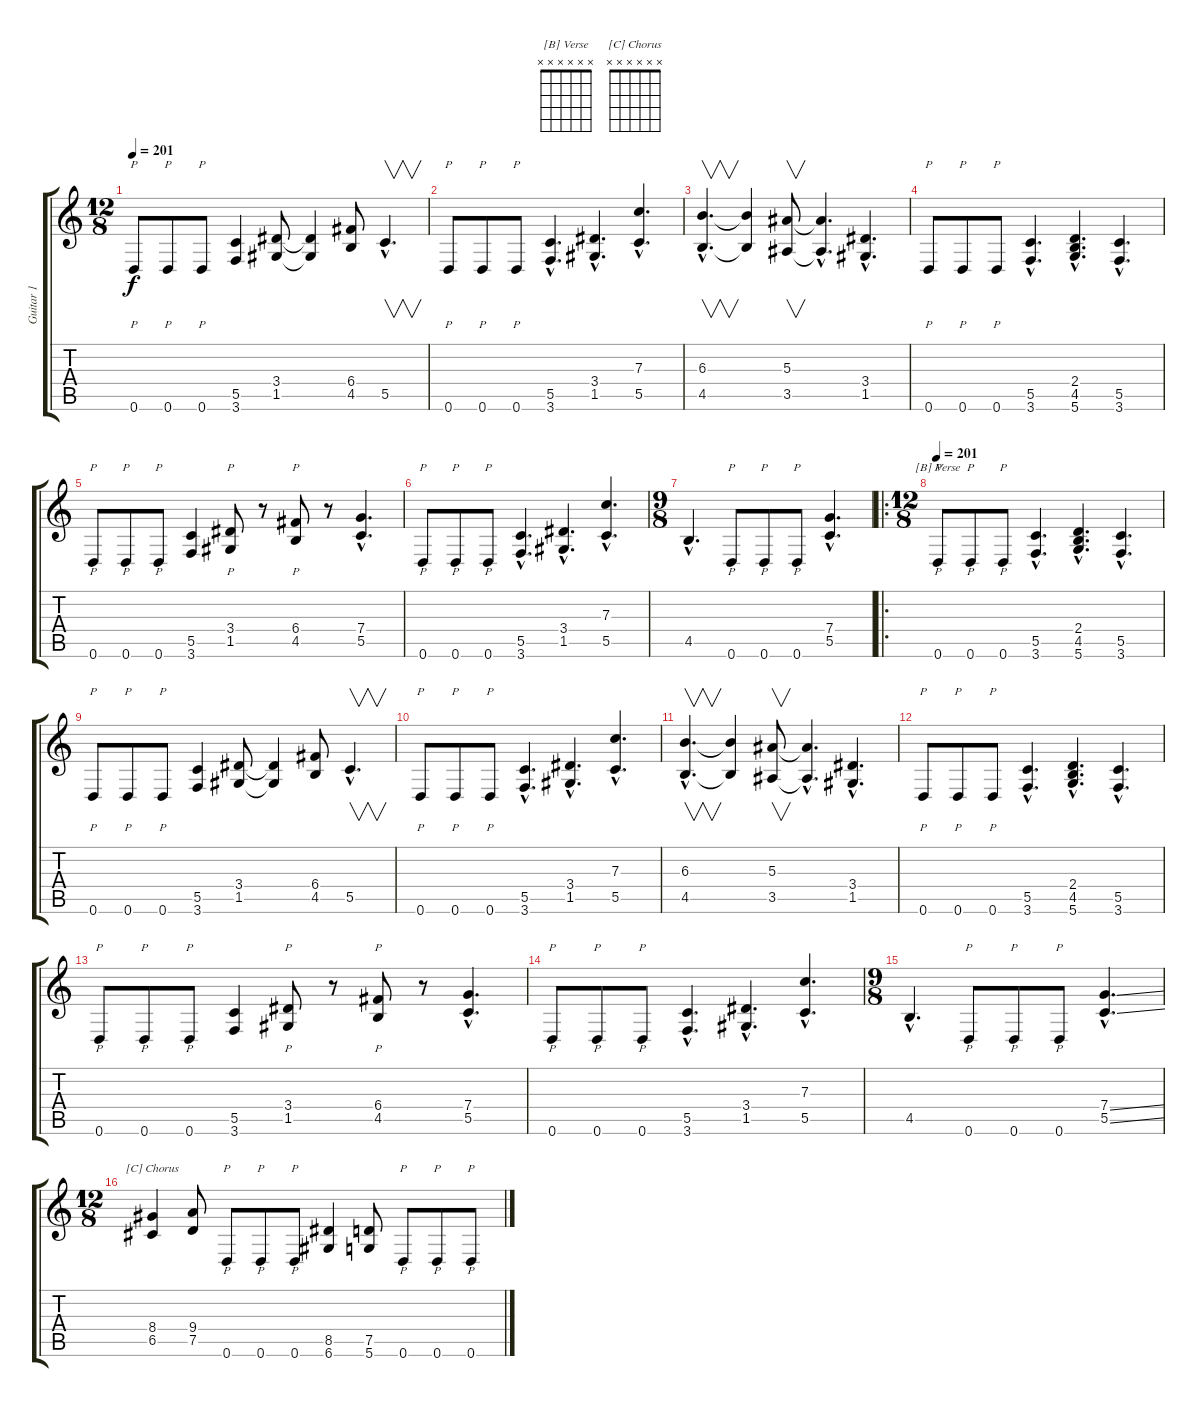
\track ("Guitar 1" "Guitar 1") {instrument overdrivenguitar}
\staff {score tabs}
\tuning (D4 A3 F3 C3 G2 D2) {hide}
\chord ("[B] Verse" x x x x x x) {firstfret 0}
\chord ("[C] Chorus" x x x x x x) {firstfret 0}
\ts (12 8)
\tempo 201
\clef g2
\ks c
0.6.8{p dy f} 0.6.8{p} 0.6.8{p} (5.5 3.6).4 (3.4 1.5).8 (3.4{t} 1.5{t}).4 (6.4 4.5).8 5.5{hac}.4{v d} |
0.6.8{p} 0.6.8{p} 0.6.8{p} (5.5{hac} 3.6{hac}).4{d} (3.4{hac} 1.5{hac}).4{d} (7.3{hac} 5.5{hac}).4{d} |
(6.3{hac} 4.5{hac}).4{v d} (6.3{t} 4.5{t}).4 (5.3 3.5).8{v} (5.3{hac t} 3.5{hac t}).4{d} (3.4{hac} 1.5{hac}).4{d} |
0.6.8{p} 0.6.8{p} 0.6.8{p} (5.5{hac} 3.6{hac}).4{d} (2.4{hac} 4.5{hac} 5.6{hac}).4{d} (5.5{hac} 3.6{hac}).4{d} |
0.6.8{p} 0.6.8{p} 0.6.8{p} (5.5 3.6).4 (3.4 1.5).8{p} r.8 (6.4 4.5).8{p} r.8 (7.4{hac} 5.5{hac}).4{d} |
0.6.8{p} 0.6.8{p} 0.6.8{p} (5.5{hac} 3.6{hac}).4{d} (3.4{hac} 1.5{hac}).4{d} (7.3{hac} 5.5{hac}).4{d} |
\ts (9 8)
4.5{hac}.4{d} 0.6.8{p} 0.6.8{p} 0.6.8{p} (7.4{hac} 5.5{hac}).4{d} |
\ro
\ts (12 8)
\tempo 201
0.6.8{p ch "[B] Verse"} 0.6.8{p} 0.6.8{p} (5.5{hac} 3.6{hac}).4{d} (2.4{hac} 4.5{hac} 5.6{hac}).4{d} (5.5{hac} 3.6{hac}).4{d} |
0.6.8{p} 0.6.8{p} 0.6.8{p} (5.5 3.6).4 (3.4 1.5).8 (3.4{t} 1.5{t}).4 (6.4 4.5).8 5.5{hac}.4{v d} |
0.6.8{p} 0.6.8{p} 0.6.8{p} (5.5{hac} 3.6{hac}).4{d} (3.4{hac} 1.5{hac}).4{d} (7.3{hac} 5.5{hac}).4{d} |
(6.3{hac} 4.5{hac}).4{v d} (6.3{t} 4.5{t}).4 (5.3 3.5).8{v} (5.3{hac t} 3.5{hac t}).4{d} (3.4{hac} 1.5{hac}).4{d} |
0.6.8{p} 0.6.8{p} 0.6.8{p} (5.5{hac} 3.6{hac}).4{d} (2.4{hac} 4.5{hac} 5.6{hac}).4{d} (5.5{hac} 3.6{hac}).4{d} |
0.6.8{p} 0.6.8{p} 0.6.8{p} (5.5 3.6).4 (3.4 1.5).8{p} r.8 (6.4 4.5).8{p} r.8 (7.4{hac} 5.5{hac}).4{d} |
0.6.8{p} 0.6.8{p} 0.6.8{p} (5.5{hac} 3.6{hac}).4{d} (3.4{hac} 1.5{hac}).4{d} (7.3{hac} 5.5{hac}).4{d} |
\ts (9 8)
4.5{hac}.4{d} 0.6.8{p} 0.6.8{p} 0.6.8{p} (7.4{ss hac} 5.5{ss hac}).4{d} |
\ts (12 8)
(8.4 6.5).4{ch "[C] Chorus"} (9.4 7.5).8 0.6.8{p} 0.6.8{p} 0.6.8{p} (8.5 6.6).4 (7.5 5.6).8 0.6.8{p} 0.6.8{p} 0.6.8{p}
